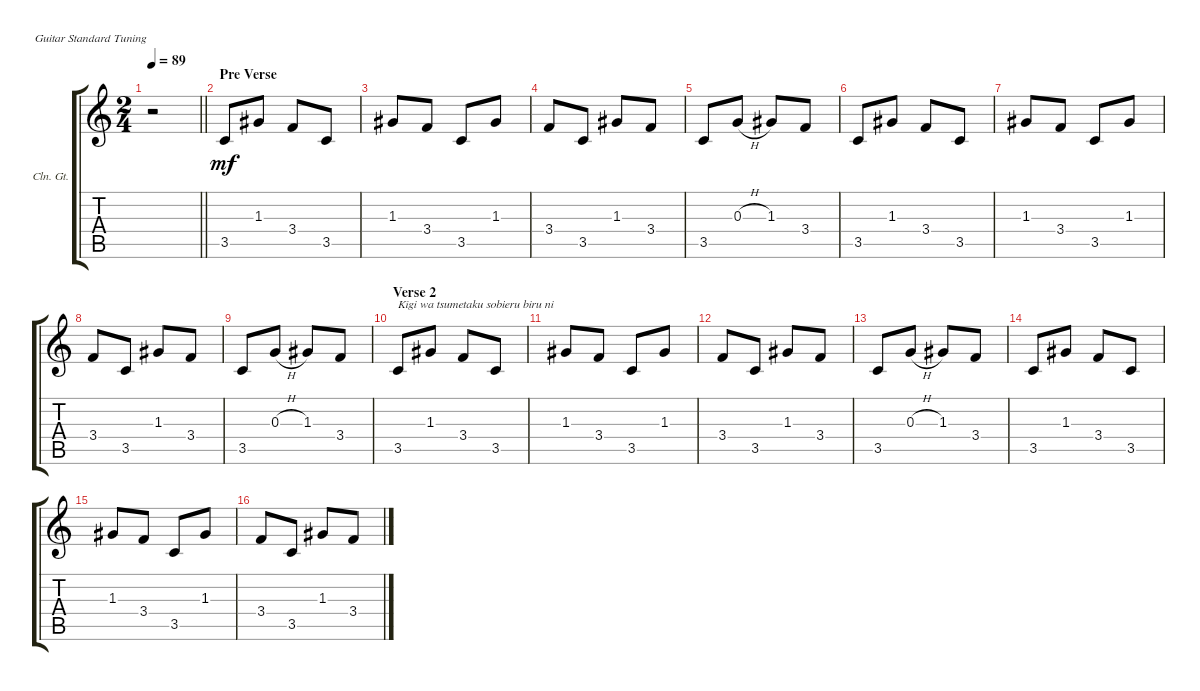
\bracketExtendMode groupsimilarinstruments
\firstSystemTrackNameOrientation horizontal
\otherSystemsTrackNameOrientation horizontal
\track ("Nii- Clean" "Cln. Gt.") {instrument acousticguitarsteel}
\staff {score tabs}
\tuning (E4 B3 G3 D3 A2 E2)
\ts (2 4)
\tempo 89
\clef g2
\barLineRight lightlight
\ks c
r.2{dy mf} |
\section ("" "Pre Verse")
3.5.8 1.3.8 3.4.8 3.5.8 |
1.3.8 3.4.8 3.5.8 1.3.8 |
3.4.8 3.5.8 1.3.8 3.4.8 |
3.5.8 0.3{h}.8 1.3.8 3.4.8 |
3.5.8 1.3.8 3.4.8 3.5.8 |
1.3.8 3.4.8 3.5.8 1.3.8 |
3.4.8 3.5.8 1.3.8 3.4.8 |
3.5.8 0.3{h}.8 1.3.8 3.4.8 |
\section ("" "Verse 2")
3.5.8{txt "\nKigi wa tsumetaku sobieru biru ni"} 1.3.8 3.4.8 3.5.8 |
1.3.8 3.4.8 3.5.8 1.3.8 |
3.4.8 3.5.8 1.3.8 3.4.8 |
3.5.8 0.3{h}.8 1.3.8 3.4.8 |
3.5.8 1.3.8 3.4.8 3.5.8 |
1.3.8 3.4.8 3.5.8 1.3.8 |
3.4.8 3.5.8 1.3.8 3.4.8
